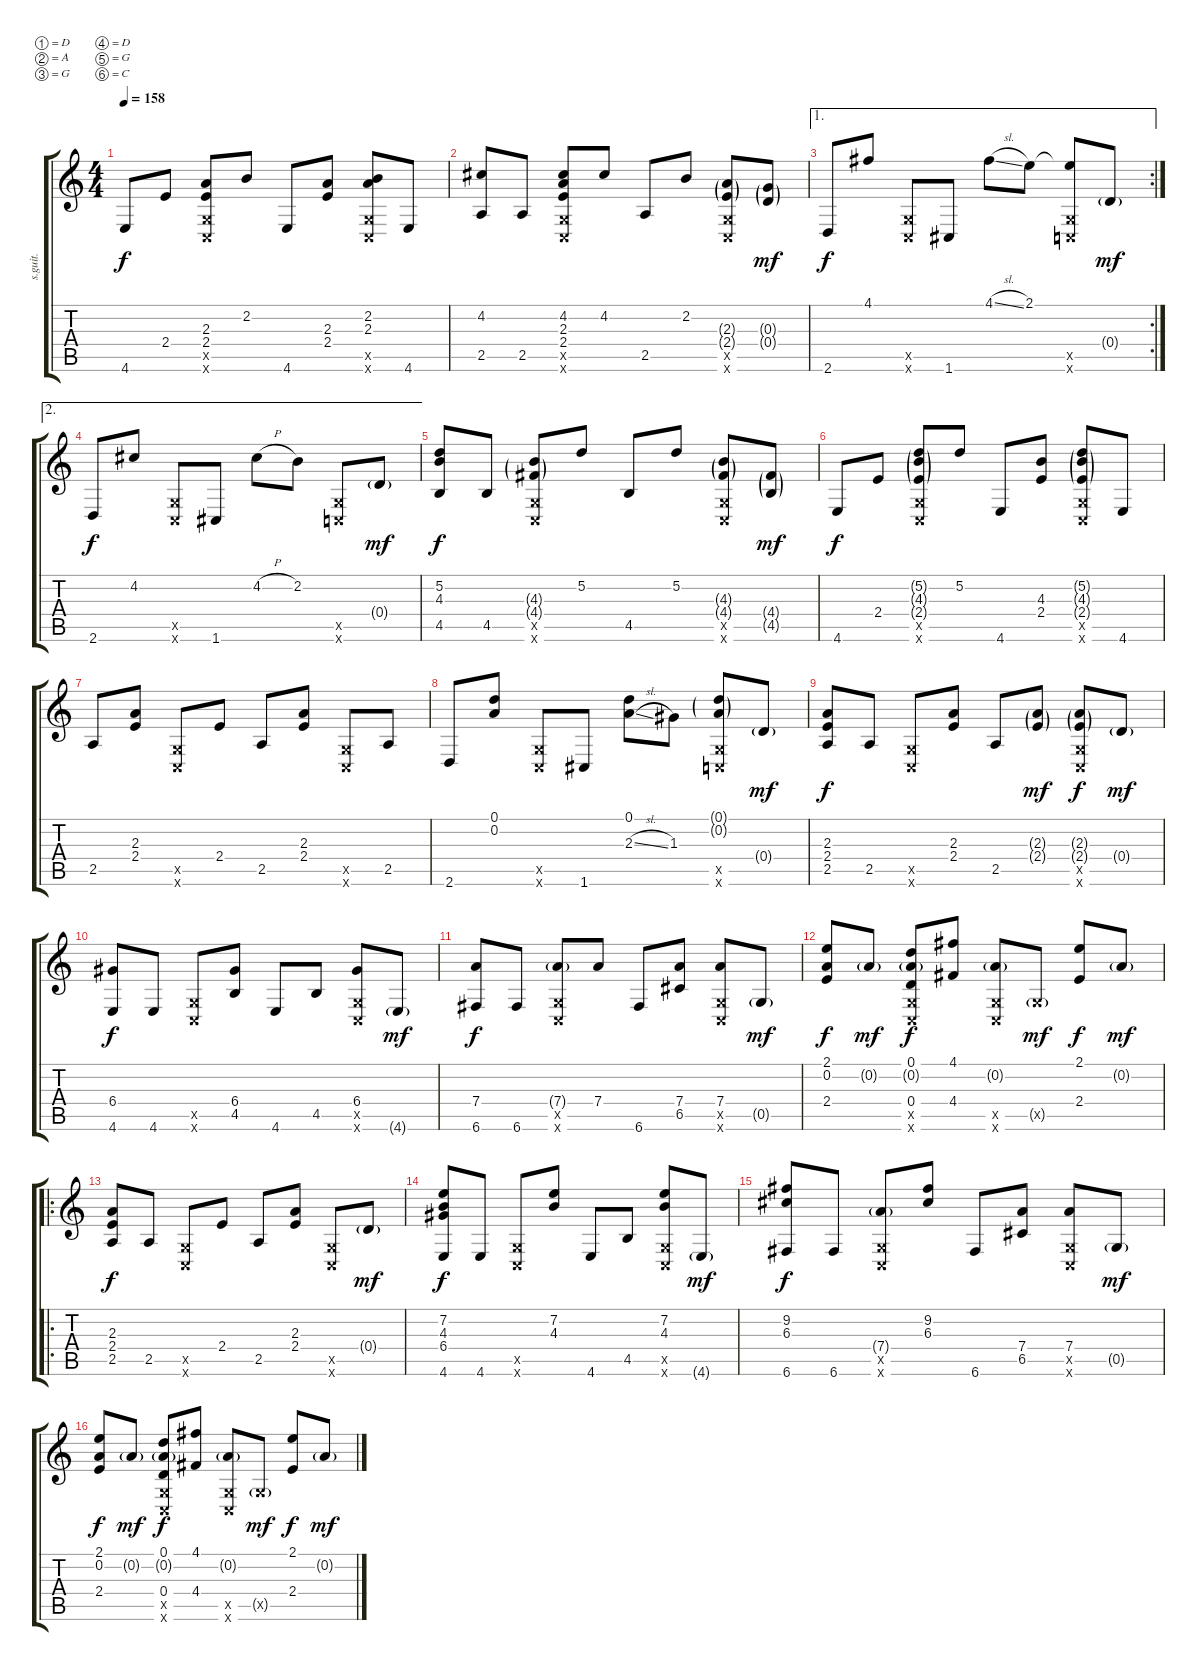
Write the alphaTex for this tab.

\defaultSystemsLayout 4
\bracketExtendMode groupsimilarinstruments
\otherSystemsTrackNameOrientation horizontal
\track ("Track 1" "s.guit.") {instrument acousticguitarsteel}
\staff {score tabs}
\tuning (D4 A3 G3 D3 G2 C2)
\ts (4 4)
\tempo 158
\clef g2
\scale
0.953211
\ks c
4.6.8{dy f beam Up} 2.4.8{beam Up} (2.3 2.4 0.5{x} 0.6{x}).8{beam Up} 2.2.8{beam Up} 4.6.8{beam Up} (2.3 2.4).8{beam Up} (2.2 2.3 0.5{x} 0.6{x}).8{beam Up} 4.6.8{beam Up} |
\scale
1.03342 (4.2{acc #} 2.5).8{beam Up} 2.5.8{beam Up} (4.2{acc #} 2.3 2.4 0.5{x} 0.6{x}).8{beam Up} 4.2{acc #}.8{beam Up} 2.5.8{beam Up} 2.2.8{beam Up} (2.3{g} 2.4{g} 0.5{x} 0.6{x}).8{beam Up} (0.3{g} 0.4{g}).8{dy mf beam Up} |
\ae 1
\rc 2
\scale
1.00058 2.6.8{dy f beam Up} 4.1{acc #}.8{beam Up} (0.5{x} 0.6{x}).8{beam Up} 1.6{acc #}.8{beam Up} 4.1{sl acc #}.8{beam Down} 2.1.8{beam Down} (2.1{t} 0.5{x} 0.6{x}).8{beam Up} 0.4{g}.8{dy mf beam Up} |
\ae 2
\scale
0.966 2.6.8{dy f beam Up} 4.2{acc #}.8{beam Up} (0.5{x} 0.6{x}).8{beam Up} 1.6{acc #}.8{beam Up} 4.2{h acc #}.8{beam Down} 2.2.8{beam Down} (0.5{x} 0.6{x}).8{beam Up} 0.4{g}.8{dy mf beam Up} |
\scale
1.06074 (5.2 4.3 4.5).8{dy f beam Up} 4.5.8{beam Up} (4.3{g} 4.4{g acc #} 0.5{x} 0.6{x}).8{beam Up} 5.2.8{beam Up} 4.5.8{beam Up} 5.2.8{beam Up} (4.3{g} 4.4{g acc #} 0.5{x} 0.6{x}).8{beam Up} (4.4{g acc #} 4.5{g}).8{dy mf beam Up} |
\scale
0.969632 4.6.8{dy f beam Up} 2.4.8{beam Up} (5.2{g} 4.3{g} 2.4{g} 0.5{x} 0.6{x}).8{beam Up} 5.2.8{beam Up} 4.6.8{beam Up} (4.3 2.4).8{beam Up} (5.2{g} 4.3{g} 2.4{g} 0.5{x} 0.6{x}).8{beam Up} 4.6.8{beam Up} |
\scale
0.969632 2.5.8{beam Up} (2.3 2.4).8{beam Up} (0.5{x} 0.6{x}).8{beam Up} 2.4.8{beam Up} 2.5.8{beam Up} (2.3 2.4).8{beam Up} (0.5{x} 0.6{x}).8{beam Up} 2.5.8{beam Up} |
\scale
1.06863 2.6.8{beam Up} (0.1 0.2).8{beam Up} (0.5{x} 0.6{x}).8{beam Up} 1.6{acc #}.8{beam Up} (0.1 2.3{sl}).8{beam Down} 1.3{acc #}.8{beam Down} (0.1{g} 0.2{g} 0.5{x} 0.6{x}).8{beam Up} 0.4{g}.8{dy mf beam Up} |
\scale
0.977526 (2.3 2.4 2.5).8{dy f beam Up} 2.5.8{beam Up} (0.5{x} 0.6{x}).8{beam Up} (2.3 2.4).8{beam Up} 2.5.8{beam Up} (2.3{g} 2.4{g}).8{dy mf beam Up} (2.3{g} 2.4{g} 0.5{x} 0.6{x}).8{dy f beam Up} 0.4{g}.8{dy mf beam Up} |
\scale
0.953842 (6.4{acc #} 4.6).8{dy f beam Up} 4.6.8{beam Up} (0.5{x} 0.6{x}).8{beam Up} (6.4{acc #} 4.5).8{beam Up} 4.6.8{beam Up} 4.5.8{beam Up} (6.4{acc #} 0.5{x} 0.6{x}).8{beam Up} 4.6{g}.8{dy mf beam Up} |
\scale
1.04005 (7.4 6.6{acc #}).8{dy f beam Up} 6.6{acc #}.8{beam Up} (7.4{g} 0.5{x} 0.6{x}).8{beam Up} 7.4.8{beam Up} 6.6{acc #}.8{beam Up} (7.4 6.5{acc #}).8{beam Up} (7.4 0.5{x} 0.6{x}).8{beam Up} 0.5{g}.8{dy mf beam Up} |
\scale
0.972632 (2.1 0.2 2.4).8{dy f beam Up} 0.2{g}.8{dy mf beam Up} (0.1 0.2{g} 0.4 0.5{x} 0.6{x}).8{dy f beam Up} (4.1{acc #} 4.4{acc #}).8{beam Up} (0.2{g} 0.5{x} 0.6{x}).8{beam Up} 0.5{g x}.8{dy mf beam Up} (2.1 2.4).8{dy f beam Up} 0.2{g}.8{dy mf beam Up} |
\ro
\scale
0.987316 (2.3 2.4 2.5).8{dy f beam Up} 2.5.8{beam Up} (0.5{x} 0.6{x}).8{beam Up} 2.4.8{beam Up} 2.5.8{beam Up} (2.3 2.4).8{beam Up} (0.5{x} 0.6{x}).8{beam Up} 0.4{g}.8{dy mf beam Up} |
\scale
1.05547 (7.2 4.3 6.4{acc #} 4.6).8{dy f beam Up} 4.6.8{beam Up} (0.5{x} 0.6{x}).8{beam Up} (7.2 4.3).8{beam Up} 4.6.8{beam Up} 4.5.8{beam Up} (7.2 4.3 0.5{x} 0.6{x}).8{beam Up} 4.6{g}.8{dy mf beam Up} |
\scale
0.956474 (9.2{acc #} 6.3{acc #} 6.6{acc #}).8{dy f beam Up} 6.6{acc #}.8{beam Up} (7.4{g} 0.5{x} 0.6{x}).8{beam Up} (9.2{acc #} 6.3{acc #}).8{beam Up} 6.6{acc #}.8{beam Up} (7.4 6.5{acc #}).8{beam Up} (7.4 0.5{x} 0.6{x}).8{beam Up} 0.5{g}.8{dy mf beam Up} |
\scale
0.988053 (2.1 0.2 2.4).8{dy f beam Up} 0.2{g}.8{dy mf beam Up} (0.1 0.2{g} 0.4 0.5{x} 0.6{x}).8{dy f beam Up} (4.1{acc #} 4.4{acc #}).8{beam Up} (0.2{g} 0.5{x} 0.6{x}).8{beam Up} 0.5{g x}.8{dy mf beam Up} (2.1 2.4).8{dy f beam Up} 0.2{g}.8{dy mf beam Up}
